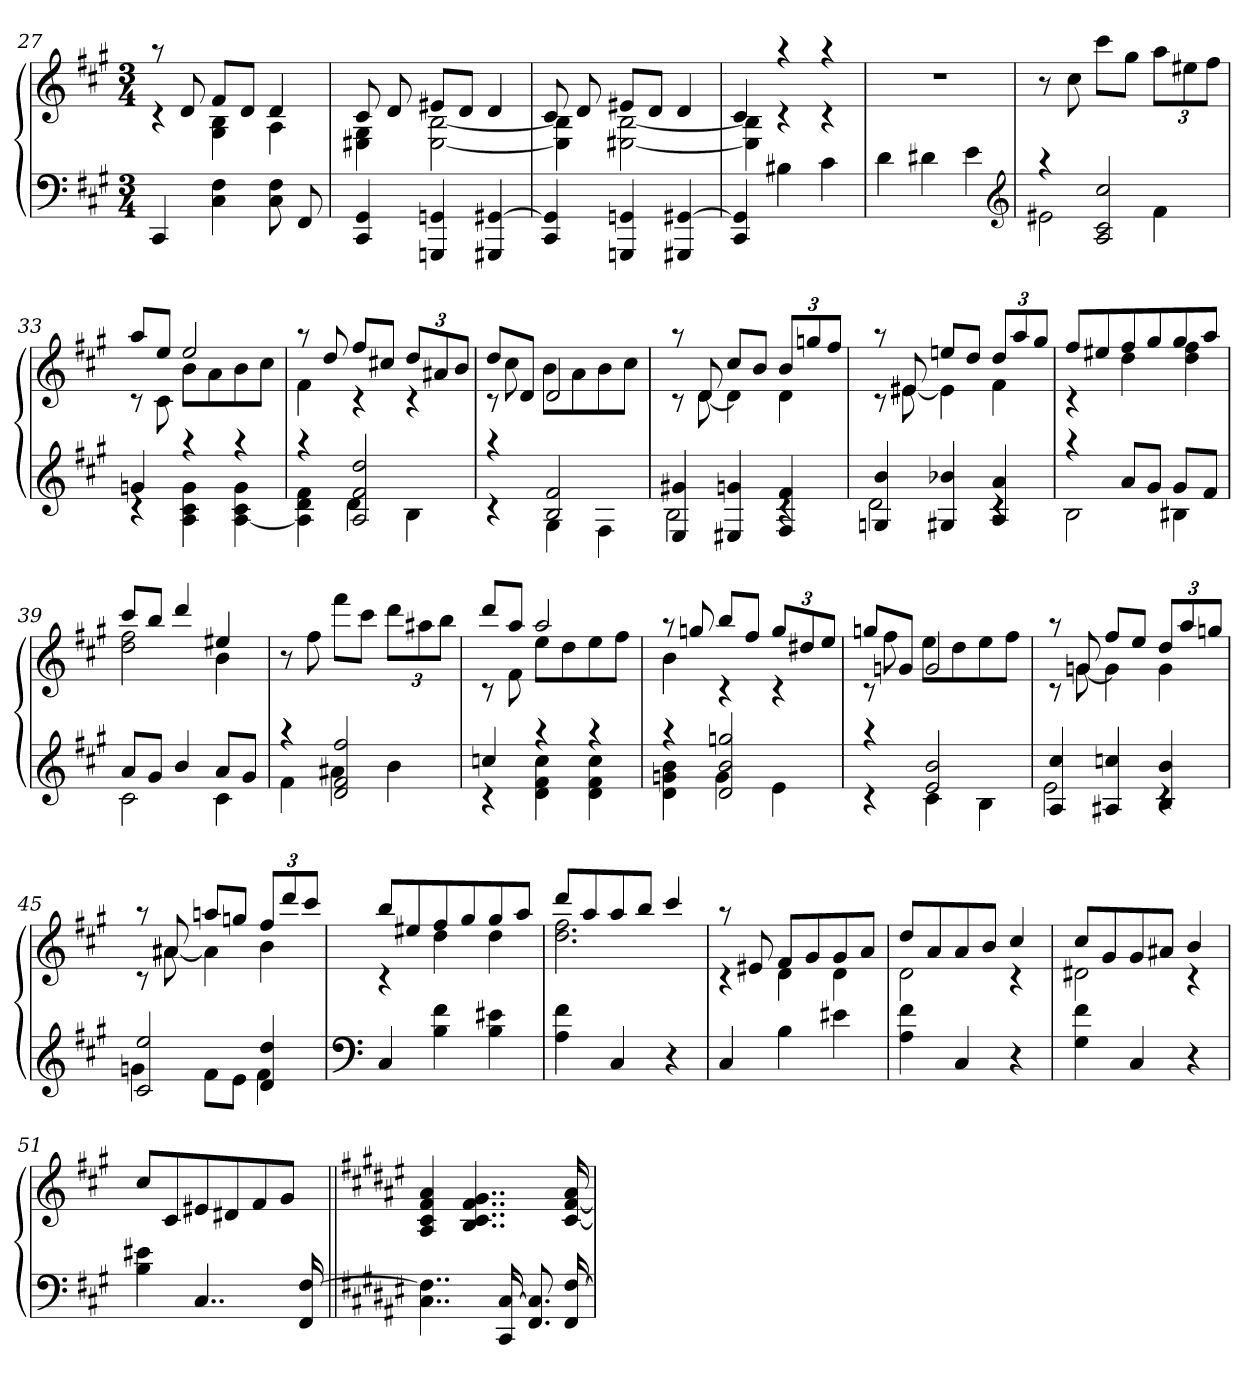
**kern	**kern
*part1	*part1
*staff2	*staff1
*clefF4	*clefG2
*k[f#c#g#]	*k[f#c#g#]
*f#:	*f#:
*M3/4	*M3/4
=27	=27
*	*^
4CC#	8raa	4rc
.	8d	.
4C# 4F#	8f#L	4G# 4B
.	8dJ	.
8C# 8F#	4d	4A
8FF#	.	.
=28	=28	=28
4CC# 4GG#	8c#	4E#X 4G#
.	8d	.
4GGGn 4GGn	8e#XL	[2E# [2B
.	8dJ	.
4GGG#X [4GG#X	4d	.
=29	=29	=29
4CC# 4GG#]	8c#	4E#] 4B]
.	8d	.
4GGGn 4GGn	8e#XL	[2E#X [2B
.	8dJ	.
4GGG#X [4GG#X	4d	.
=30	=30	=30
4CC# 4GG#]	4c#	4E#] 4B]
4B#X	4raa	4rc
4c#	4raa	4rc
*	*v	*v
=31	=31
4d	2.r
4d#X	.
4e	.
*clefG2	*
=32	=32
*^	*
4raa	2e#X	8r
.	.	8cc#
2A 2c# 2cc#	.	8ccc#L
.	.	8gg#J
.	4f#	12aaL
.	.	12ee#X
.	.	12ff#J
=33	=33	=33
*	*	*^
4gn	4rc	8aaL	8rc
.	.	8eeJ	8c#
4raa	4A 4c# 4g	2ee	8bL
.	.	.	8a
4raa	[4A 4c# 4g	.	8b
.	.	.	8cc#J
=34	=34	=34	=34
4raa	4A] 4d 4f#	8raa	4f#
.	.	8dd	.
2A 2f# 2dd	4d	8ff#L	4rc
.	.	8cc#XJ	.
.	4B	12ddL	4rc
.	.	12a#X	.
.	.	12bJ	.
=35	=35	=35	=35
4raa	4rc	8ddL	8rc
.	.	8dJ	8cc#
2B 2f#	4G#	2d	8bL
.	.	.	8a
.	4F#	.	8b
.	.	.	8cc#J
=36	=36	=36	=36
4E 4g#X	2B	8raa	8rc
.	.	8d	[8d
4E#X 4gn	.	8cc#L	4d]
.	.	8bJ	.
4F# 4f#	4rc	12bL	4d
.	.	12ggn	.
.	.	12ff#J	.
=37	=37	=37	=37
4Gn 4b	2d	8raa	8rc
.	.	8e#X	[8e#X
4G#X 4b-X	.	8eenL	4e#]
.	.	8ddJ	.
4A 4a	4rc	12ddL	4f#
.	.	12aa	.
.	.	12gg#J	.
=38	=38	=38	=38
4raa	2B	8ff#L	4rc
.	.	8ee#X	.
8aL	.	8ff#	4dd
8g#J	.	8gg#	.
8g#L	4B#X	8gg#	4dd 4ff#
8f#J	.	8aaJ	.
=39	=39	=39	=39
8aL	2c#	8ccc#L	2dd 2ff#
8g#J	.	8bbJ	.
4b	.	4ddd	.
8aL	4c#	4ee#X	4b
8g#J	.	.	.
*	*	*v	*v
=40	=40	=40
4raa	4f#	8r
.	.	8ff#
2d 2f# 2ff#	4a#X	8fff#L
.	.	8ccc#J
.	4b	12dddL
.	.	12aa#X
.	.	12bbJ
=41	=41	=41
*	*	*^
4ccn	4rc	8dddL	8rc
.	.	8aaJ	8f#
4raa	4d 4f# 4cc	2aa	8eeL
.	.	.	8dd
4raa	4d 4f# 4cc	.	8ee
.	.	.	8ff#J
=42	=42	=42	=42
4raa	4d 4gn 4b	8raa	4b
.	.	8ggn	.
2d 2b 2ggn	4g	8bbL	4rc
.	.	8ff#J	.
.	4e	12ggL	4rc
.	.	12dd#X	.
.	.	12eeJ	.
=43	=43	=43	=43
4raa	4rc	8ggnL	8rc
.	.	8gnJ	8ff#
2e 2b	4c#	2g	8eeL
.	.	.	8dd
.	4B	.	8ee
.	.	.	8ff#J
=44	=44	=44	=44
4A 4cc#	2e	8raa	8rc
.	.	8gn	[8g
4A#X 4ccn	.	8ff#L	4g]
.	.	8eeJ	.
4B 4b	4rc	12ddL	4g
.	.	12aa	.
.	.	12ggnJ	.
=45	=45	=45	=45
2c# 2ee	4gn	8raa	8rc
.	.	8a#X	[8a#X
.	8f#L	8aanL	4a#]
.	8eJ	8ggnJ	.
4d 4dd	4f#	12ff#L	4b
.	.	12ddd	.
.	.	12ccc#J	.
*v	*v	*	*
=46	=46	=46
*clefF4	*	*
4C#	8bbL	4rc
.	8ee#X	.
4B 4f#	8ff#	4dd
.	8gg#	.
4B 4e#X	8gg#	4dd
.	8aaJ	.
=47	=47	=47
4A 4f#	8dddL	2.dd 2.ff#
.	8aa	.
4C#	8aa	.
.	8bbJ	.
4r	4ccc#	.
=48	=48	=48
4C#	8raa	4rc
.	8e#X	.
4B	8f#L	4d
.	8g#	.
4e#X	8g#	4d
.	8aJ	.
=49	=49	=49
4A 4f#	8ddL	2d
.	8a	.
4C#	8a	.
.	8bJ	.
4r	4cc#	4rc
=50	=50	=50
4G# 4f#	8cc#L	2d#X
.	8g#	.
4C#	8g#	.
.	8a#XJ	.
4r	4b	4rc
*	*v	*v
=51	=51
4B 4e#X	8cc#L
.	8c#
4..C#	8e#X
.	8d#X
.	8f#
.	8g#J
16FF# [16F#	.
=52||	=52||
*k[f#c#g#d#a#e#]	*k[f#c#g#d#a#e#]
4..C# 4..F#]	4A# 4c# 4f# 4a#
.	4..B 4..c# 4..f# 4..g#
16CC# [16C#	.
8.FF# 8.C#]	.
16FF# [16F#	[16c# [16f# 16a#
=	=
*-	*-
